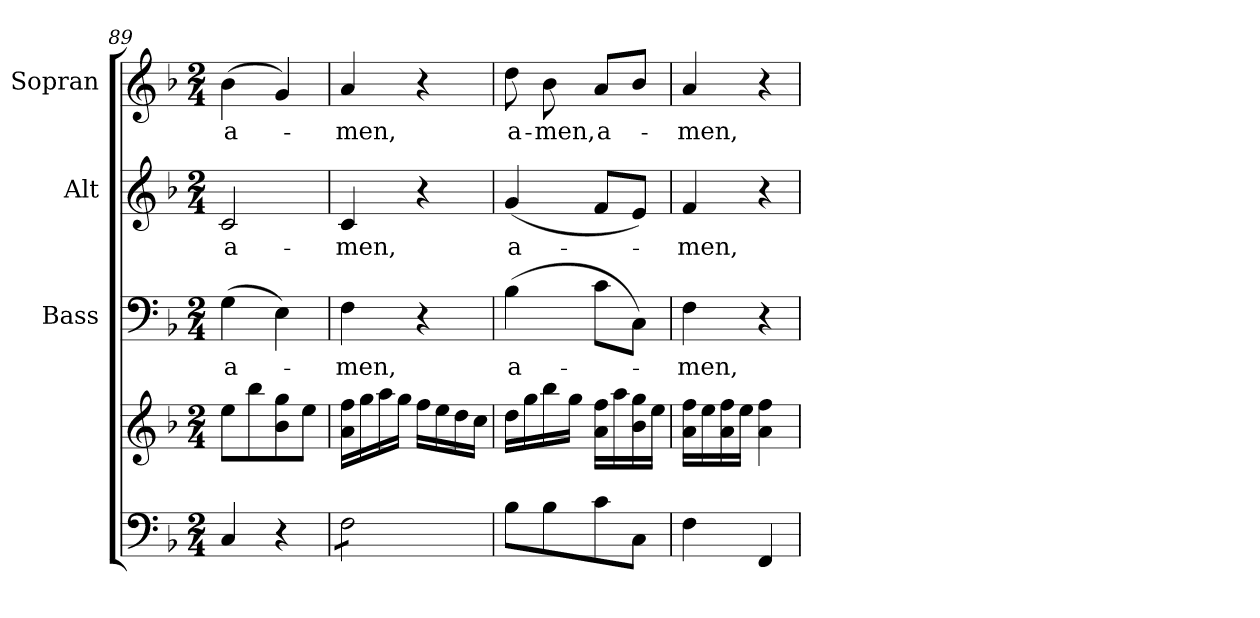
**kern	**kern	**kern	**text	**kern	**text	**kern	**text
*part4	*part4	*part3	*part3	*part2	*part2	*part1	*part1
*staff5	*staff4	*staff3	*staff3	*staff2	*staff2	*staff1	*staff1
*	*	*I"Bass	*	*I"Alt	*	*I"Sopran	*
*	*	*I'B.	*	*I'A.	*	*I'S.	*
!!LO:LB:g=z
*clefF4	*clefG2	*clefF4	*	*clefG2	*	*clefG2	*
*k[b-]	*k[b-]	*k[b-]	*	*k[b-]	*	*k[b-]	*
*F:	*F:	*F:	*	*F:	*	*F:	*
*M2/4	*M2/4	*M2/4	*	*M2/4	*	*M2/4	*
=89	=89	=89	=89	=89	=89	=89	=89
!	!	!	!LO:LY:b	!	!LO:LY:b	!	!LO:LY:b
4C/	8ee\L	(>4G\	a-	2c/	a-	(>4b-\	a-
.	8bb-\	.	.	.	.	.	.
4r	8b-\ 8gg\	4E\)	.	.	.	4g/)	.
.	8ee\J	.	.	.	.	.	.
=90	=90	=90	=90	=90	=90	=90	=90
!	!	!	!LO:LY:b	!	!LO:LY:b	!	!LO:LY:b
*tremolo	*	*	*	*	*	*	*
8F\L	16a\ 16ff\LL	4F\	-men,	4c/	-men,	4a/	-men,
.	16gg\	.	.	.	.	.	.
8F\	16aa\	.	.	.	.	.	.
.	16gg\JJ	.	.	.	.	.	.
8F\	16ff\LL	4r	.	4r	.	4r	.
.	16ee\	.	.	.	.	.	.
8F\J	16dd\	.	.	.	.	.	.
*Xtremolo	*	*	*	*	*	*	*
.	16cc\JJ	.	.	.	.	.	.
=91	=91	=91	=91	=91	=91	=91	=91
!	!	!	!LO:LY:b	!	!LO:LY:b	!	!LO:LY:b
8B-\L	16dd\LL	(>4B-\	a-	(<4g/	a-	8dd\	a-
.	16gg\	.	.	.	.	.	.
!	!	!	!	!	!	!	!LO:LY:b
8B-\	16bb-\	.	.	.	.	8b-\	-men,
.	16gg\JJ	.	.	.	.	.	.
!	!	!	!	!	!	!	!LO:LY:b
8c\	16a\ 16ff\LL	8c\L	.	8f/L	.	8a/L	a-
.	16aa\	.	.	.	.	.	.
8C\J	16b-\ 16gg\	8C\J)	.	8e/J)	.	8b-/J	.
.	16ee\JJ	.	.	.	.	.	.
=92	=92	=92	=92	=92	=92	=92	=92
!	!	!	!LO:LY:b	!	!LO:LY:b	!	!LO:LY:b
4F\	16a\ 16ff\LL	4F\	-men,	4f/	-men,	4a/	-men,
.	16ee\	.	.	.	.	.	.
.	16a\ 16ff\	.	.	.	.	.	.
.	16ee\JJ	.	.	.	.	.	.
4FF/	4a\ 4ff\	4r	.	4r	.	4r	.
=	=	=	=	=	=	=	=
*-	*-	*-	*-	*-	*-	*-	*-
